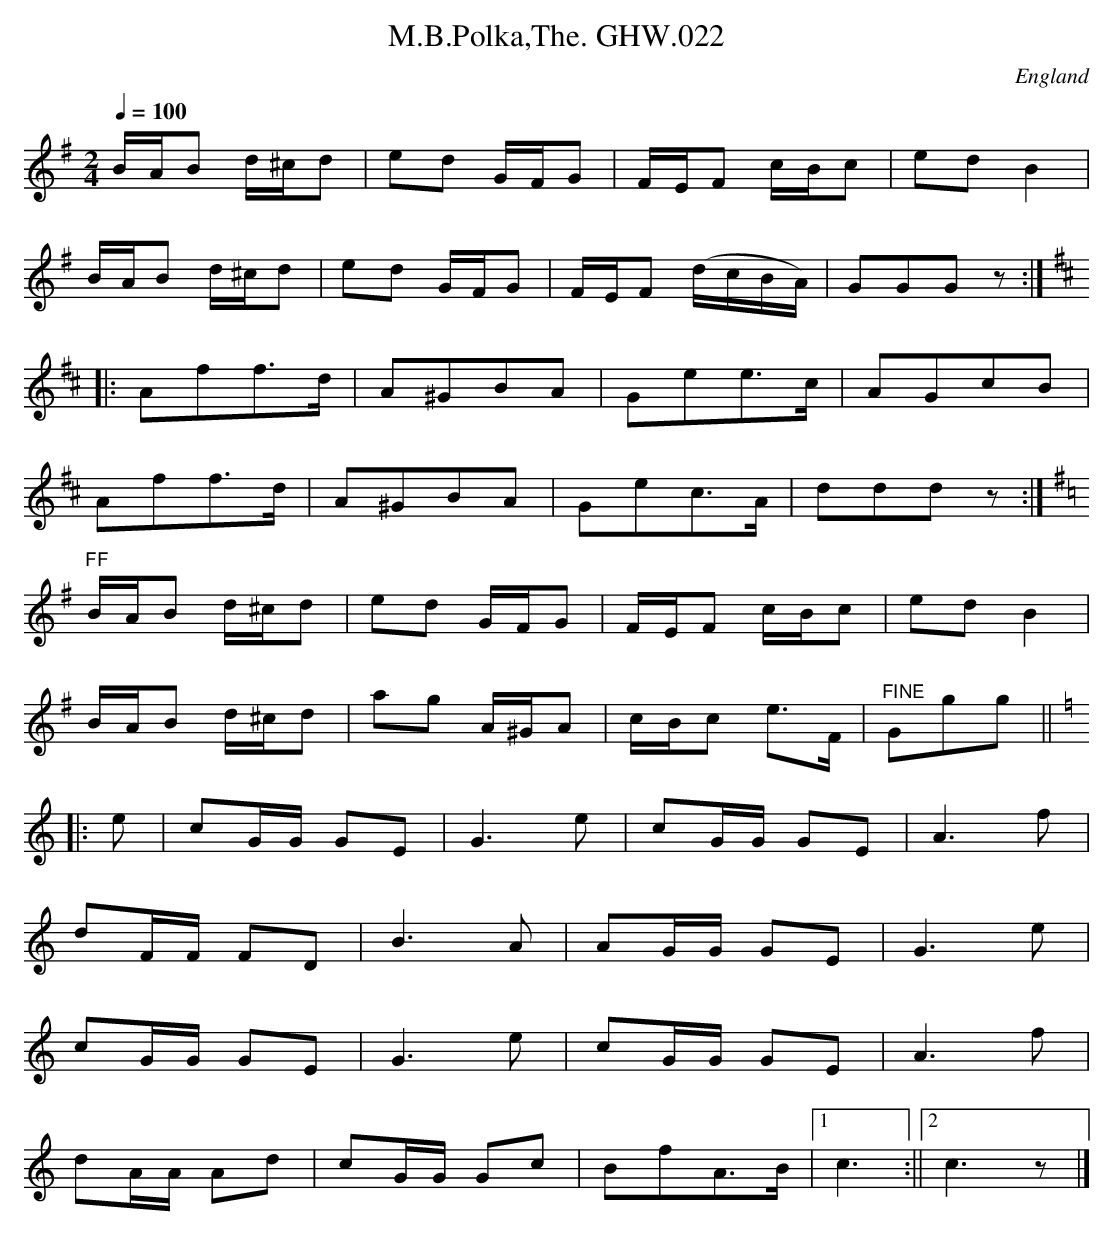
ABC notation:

X:1
T:M.B.Polka,The. GHW.022
M:2/4
L:1/8
Q:1/4=100
O:England
K:G major
B/A/B d/^c/d|ed G/F/G| F/E/F c/B/c|ed B2|!
B/A/B d/^c/d|ed G/F/G| F/E/F (d/c/B/A/)|GGG z:|!
K:D
|:Aff>d|A^GBA|Gee>c|AGcB|!
Aff>d|A^GBA|Gec>A|ddd z:|!
K:G
"^FF"B/A/B d/^c/d|ed G/F/G| F/E/F c/B/c|ed B2|!
B/A/B d/^c/d|ag A/^G/A|c/B/c e>F|"^FINE"Ggg||!
K:C
|:e|cG/G/ GE|G3 e|cG/G/ GE|A3 f|!
dF/F/ FD|B3A|AG/G/ GE|G3e|!
cG/G/ GE|G3 e|cG/G/ GE|A3 f|!
dA/A/ Ad|cG/G/ Gc|BfA>B|1c3:||2c3 z|]
